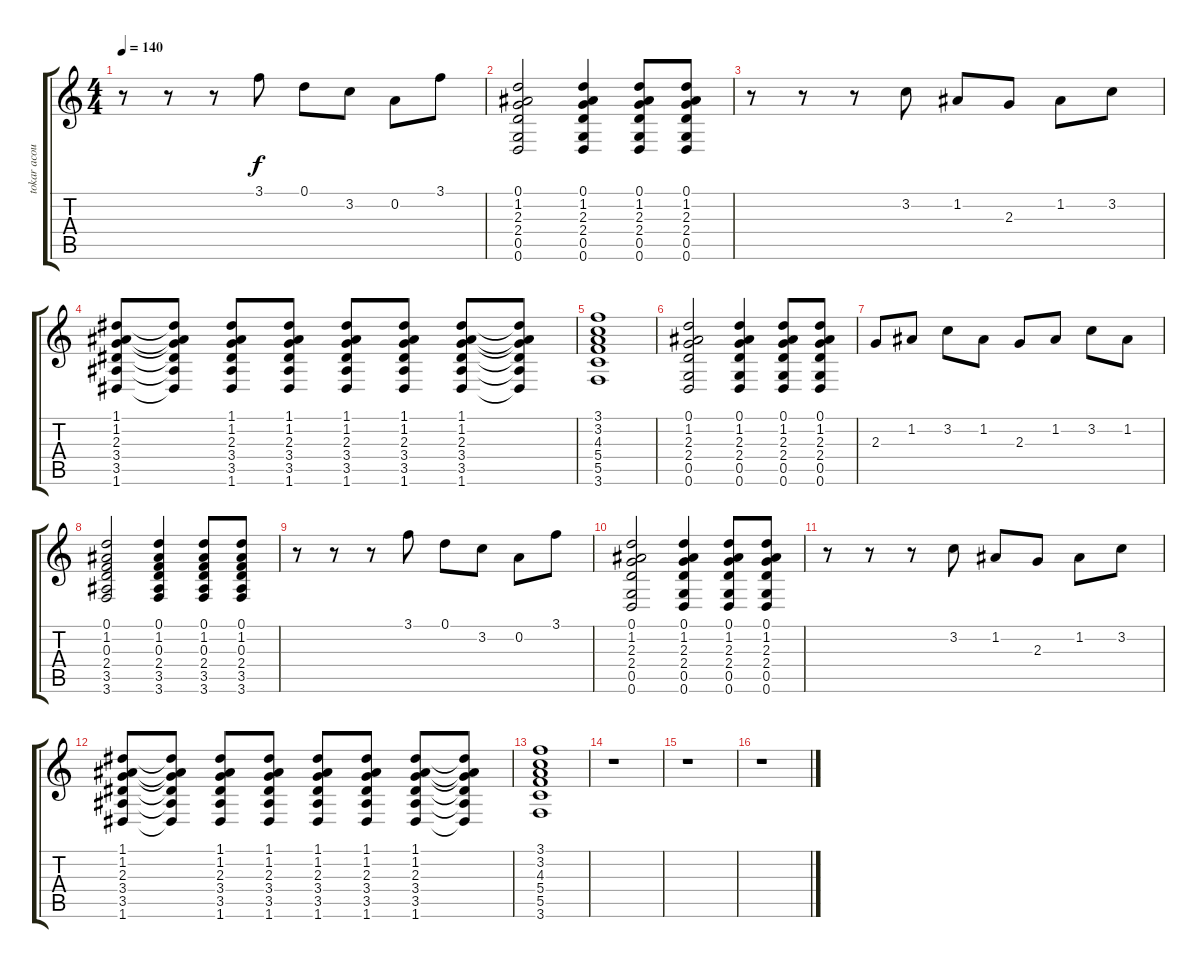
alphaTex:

\track ("tokar acoustic" "tokar acou") {instrument acousticguitarsteel}
\staff {score tabs}
\tuning (D4 A3 F3 C3 G2 D2) {hide}
\ts (4 4)
\tempo 140
\clef g2
\ks c
r.8{dy f} r.8 r.8 3.1.8 0.1.8 3.2.8 0.2.8 3.1.8 |
(0.1 1.2 2.3 2.4 0.5 0.6).2 (0.1 1.2 2.3 2.4 0.5 0.6).4 (0.1 1.2 2.3 2.4 0.5 0.6).8 (0.1 1.2 2.3 2.4 0.5 0.6).8 |
r.8 r.8 r.8 3.2.8 1.2.8 2.3.8 1.2.8 3.2.8 |
(1.1 1.2 2.3 3.4 3.5 1.6).8 (1.1{t} 1.2{t} 2.3{t} 3.4{t} 3.5{t} 1.6{t}).8 (1.1 1.2 2.3 3.4 3.5 1.6).8 (1.1 1.2 2.3 3.4 3.5 1.6).8 (1.1 1.2 2.3 3.4 3.5 1.6).8 (1.1 1.2 2.3 3.4 3.5 1.6).8 (1.1 1.2 2.3 3.4 3.5 1.6).8 (1.1{t} 1.2{t} 2.3{t} 3.4{t} 3.5{t} 1.6{t}).8 |
(3.1 3.2 4.3 5.4 5.5 3.6).1 |
(0.1 1.2 2.3 2.4 0.5 0.6).2 (0.1 1.2 2.3 2.4 0.5 0.6).4 (0.1 1.2 2.3 2.4 0.5 0.6).8 (0.1 1.2 2.3 2.4 0.5 0.6).8 |
2.3.8 1.2.8 3.2.8 1.2.8 2.3.8 1.2.8 3.2.8 1.2.8 |
(0.1 1.2 0.3 2.4 3.5 3.6).2 (0.1 1.2 0.3 2.4 3.5 3.6).4 (0.1 1.2 0.3 2.4 3.5 3.6).8 (0.1 1.2 0.3 2.4 3.5 3.6).8 |
r.8 r.8 r.8 3.1.8 0.1.8 3.2.8 0.2.8 3.1.8 |
(0.1 1.2 2.3 2.4 0.5 0.6).2 (0.1 1.2 2.3 2.4 0.5 0.6).4 (0.1 1.2 2.3 2.4 0.5 0.6).8 (0.1 1.2 2.3 2.4 0.5 0.6).8 |
r.8 r.8 r.8 3.2.8 1.2.8 2.3.8 1.2.8 3.2.8 |
(1.1 1.2 2.3 3.4 3.5 1.6).8 (1.1{t} 1.2{t} 2.3{t} 3.4{t} 3.5{t} 1.6{t}).8 (1.1 1.2 2.3 3.4 3.5 1.6).8 (1.1 1.2 2.3 3.4 3.5 1.6).8 (1.1 1.2 2.3 3.4 3.5 1.6).8 (1.1 1.2 2.3 3.4 3.5 1.6).8 (1.1 1.2 2.3 3.4 3.5 1.6).8 (1.1{t} 1.2{t} 2.3{t} 3.4{t} 3.5{t} 1.6{t}).8 |
(3.1 3.2 4.3 5.4 5.5 3.6).1 |
r.1 |
r.1 |
r.1
